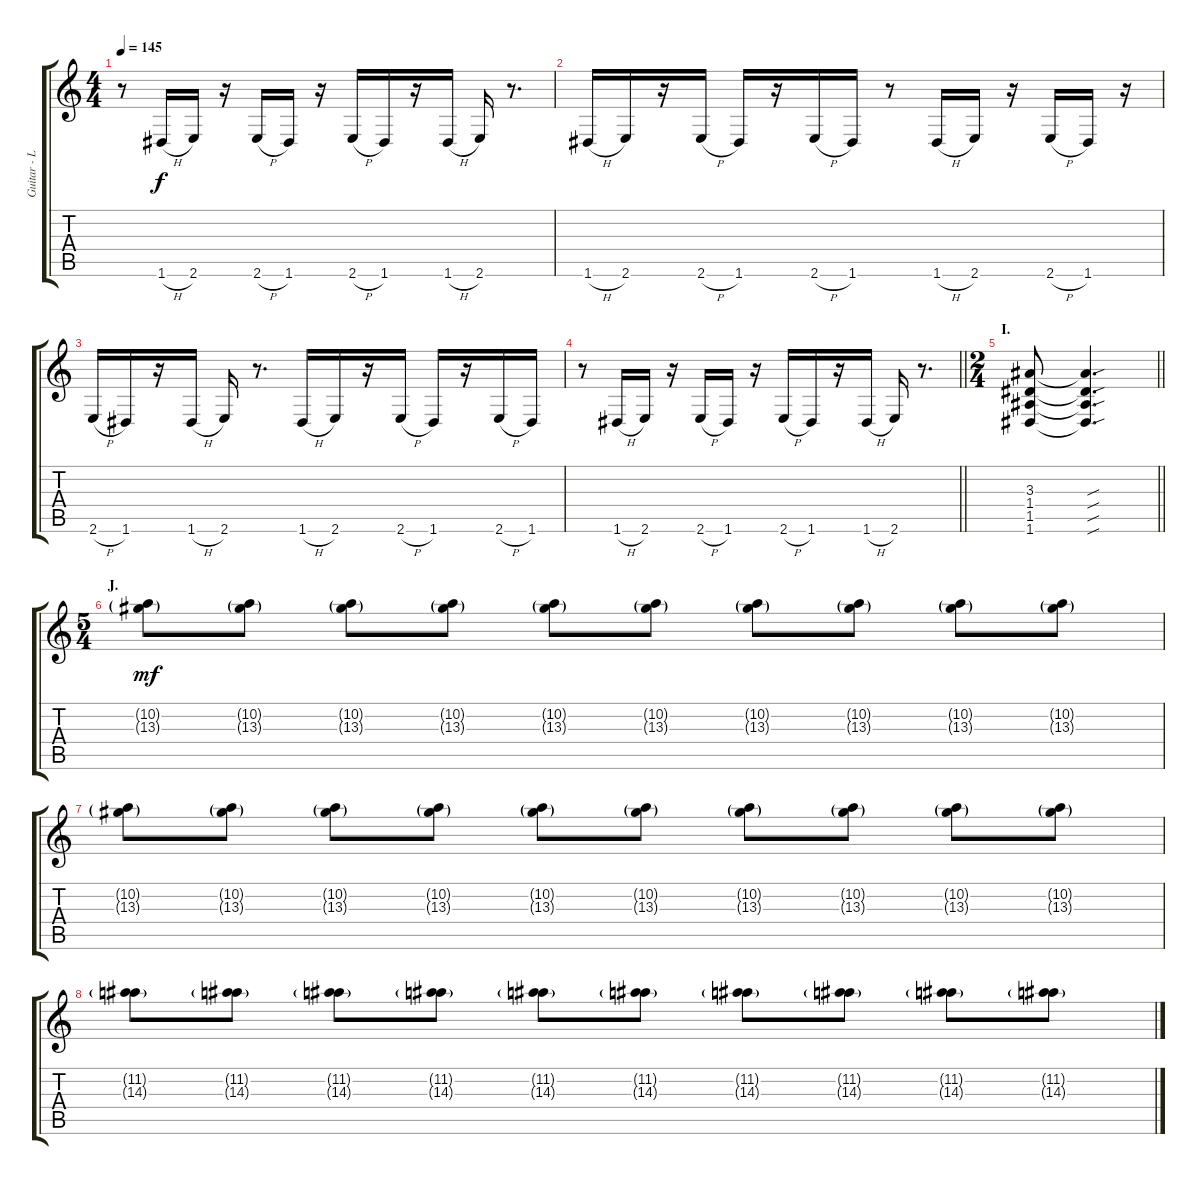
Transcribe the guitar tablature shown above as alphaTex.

\track ("Guitar - Left" "Guitar - L") {instrument distortionguitar}
\staff {score tabs}
\tuning (E4 B3 G3 D3 A2 D2) {hide}
\ts (4 4)
\tempo 145
\clef g2
\ks c
r.8{dy f} 1.6{h}.16 2.6.16 r.16 2.6{h}.16 1.6.16 r.16 2.6{h}.16 1.6.16 r.16 1.6{h}.16 2.6.16 r.8{d} |
1.6{h}.16 2.6.16 r.16 2.6{h}.16 1.6.16 r.16 2.6{h}.16 1.6.16 r.8 1.6{h}.16 2.6.16 r.16 2.6{h}.16 1.6.16 r.16 |
2.6{h}.16 1.6.16 r.16 1.6{h}.16 2.6.16 r.8{d} 1.6{h}.16 2.6.16 r.16 2.6{h}.16 1.6.16 r.16 2.6{h}.16 1.6.16 |
\barLineRight lightlight
r.8 1.6{h}.16 2.6.16 r.16 2.6{h}.16 1.6.16 r.16 2.6{h}.16 1.6.16 r.16 1.6{h}.16 2.6.16 r.8{d} |
\ts (2 4)
\section ("" "I.")
\barLineRight lightlight
(3.3 1.4 1.5 1.6).8 (3.3{sou t} 1.4{sou t} 1.5{sou t} 1.6{sou t}).4{d} |
\ts (5 4)
\section ("" "J.")
(10.2{g} 13.3{g}).8{dy mf} (10.2{g} 13.3{g}).8 (10.2{g} 13.3{g}).8 (10.2{g} 13.3{g}).8 (10.2{g} 13.3{g}).8 (10.2{g} 13.3{g}).8 (10.2{g} 13.3{g}).8 (10.2{g} 13.3{g}).8 (10.2{g} 13.3{g}).8 (10.2{g} 13.3{g}).8 |
(10.2{g} 13.3{g}).8 (10.2{g} 13.3{g}).8 (10.2{g} 13.3{g}).8 (10.2{g} 13.3{g}).8 (10.2{g} 13.3{g}).8 (10.2{g} 13.3{g}).8 (10.2{g} 13.3{g}).8 (10.2{g} 13.3{g}).8 (10.2{g} 13.3{g}).8 (10.2{g} 13.3{g}).8 |
(11.2{g} 14.3{g}).8 (11.2{g} 14.3{g}).8 (11.2{g} 14.3{g}).8 (11.2{g} 14.3{g}).8 (11.2{g} 14.3{g}).8 (11.2{g} 14.3{g}).8 (11.2{g} 14.3{g}).8 (11.2{g} 14.3{g}).8 (11.2{g} 14.3{g}).8 (11.2{g} 14.3{g}).8
